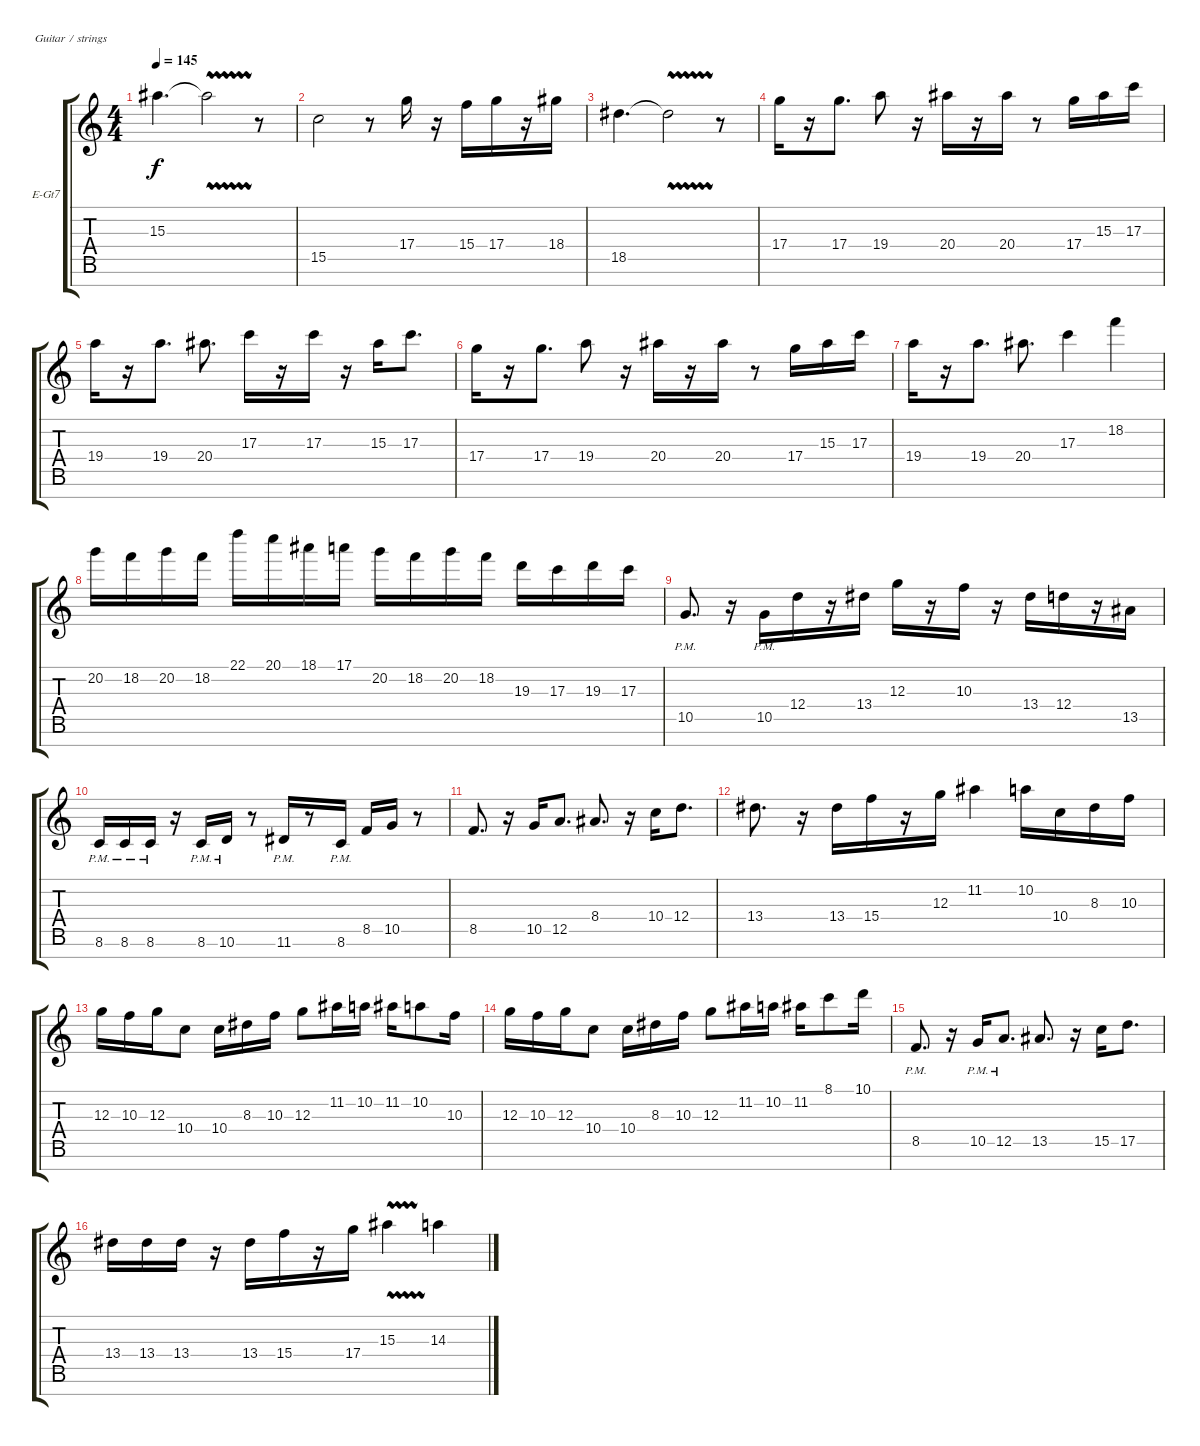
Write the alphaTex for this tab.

\defaultSystemsLayout 4
\bracketExtendMode groupsimilarinstruments
\firstSystemTrackNameOrientation horizontal
\otherSystemsTrackNameOrientation horizontal
\track ("Electric Guitar" "E-Gt7") {instrument overdrivenguitar}
\staff {score tabs}
\tuning (E4 B3 G3 D3 A2 E2 B1)
\ts (4 4)
\tempo 145
\clef g2
\ks c
15.3.4{d dy f} 15.3{vw t}.2 r.8 |
15.5.2 r.8 17.4.16 r.16 15.4.16 17.4.16 r.16 18.4.16 |
18.5.4{d} 18.5{vw t}.2 r.8 |
17.4.16 r.16 17.4.8{d} 19.4.8 r.16 20.4.16 r.16 20.4.16 r.8 17.4.16 15.3.16 17.3.16 |
19.4.16 r.16 19.4.8{d} 20.4.8{d} 17.3.16 r.16 17.3.16 r.16 15.3.16 17.3.8{d} |
17.4.16 r.16 17.4.8{d} 19.4.8 r.16 20.4.16 r.16 20.4.16 r.8 17.4.16 15.3.16 17.3.16 |
19.4.16 r.16 19.4.8{d} 20.4.8{d} 17.3.4 18.2.4 |
20.2.16 18.2.16 20.2.16 18.2.16 22.1.16 20.1.16 18.1.16 17.1.16 20.2.16 18.2.16 20.2.16 18.2.16 19.3.16 17.3.16 19.3.16 17.3.16 |
10.5{pm}.8{d} r.16 10.5{pm}.16 12.4.16 r.16 13.4.16 12.3.16 r.16 10.3.16 r.16 13.4.16 12.4.16 r.16 13.5.16 |
8.6{pm}.16 8.6{pm}.16 8.6{pm}.16 r.16 8.6{pm}.16 10.6{pm}.16 r.8 11.6{pm}.16 r.8 8.6{pm}.16 8.5.16 10.5.16 r.8 |
8.5.8{d} r.16 10.5.16 12.5.8{d} 8.4.8{d} r.16 10.4.16 12.4.8{d} |
13.4.8{d} r.16 13.4.16 15.4.16 r.16 12.3.16 11.2.4 10.2.16 10.4.16 8.3.16 10.3.16 |
12.3.16 10.3.16 12.3.16 10.4.8 10.4.16 8.3.16 10.3.16 12.3.8 11.2.16 10.2.16 11.2.16 10.2.8 10.3.16 |
12.3.16 10.3.16 12.3.16 10.4.8 10.4.16 8.3.16 10.3.16 12.3.8 11.2.16 10.2.16 11.2.16 8.1.8 10.1.16 |
8.5{pm}.8{d} r.16 10.5{pm}.16 12.5{pm}.8{d} 13.5.8{d} r.16 15.5.16 17.5.8{d} |
13.4.16 13.4.16 13.4.16 r.16 13.4.16 15.4.16 r.16 17.4.16 15.3{vw}.4 14.3.4
